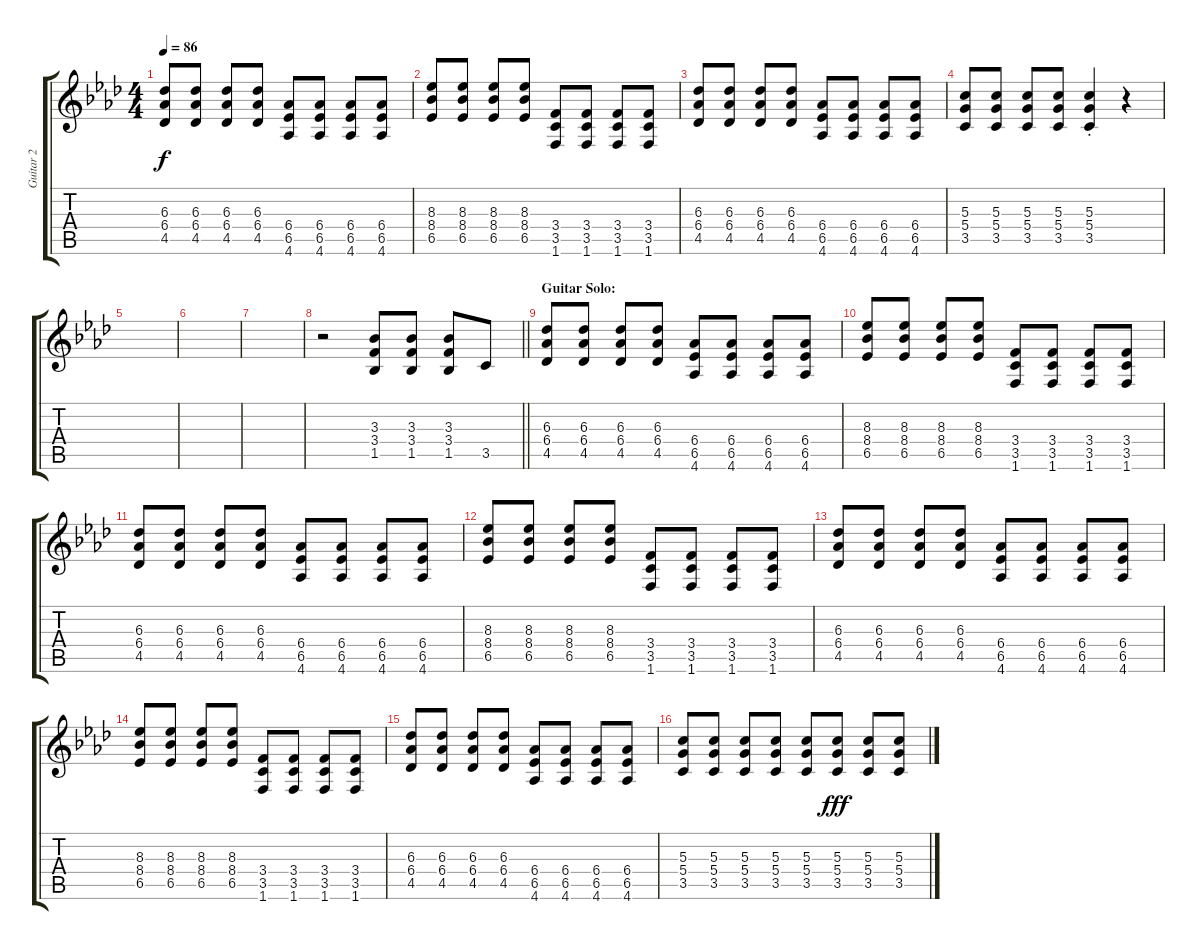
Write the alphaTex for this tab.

\track ("Guitar 2" "Guitar 2") {instrument distortionguitar}
\staff {score tabs}
\tuning (E4 B3 G3 D3 A2 E2) {hide}
\ts (4 4)
\tempo 86
\clef g2
\ks ab
(6.3 6.4 4.5).8{dy f} (6.3 6.4 4.5).8 (6.3 6.4 4.5).8 (6.3 6.4 4.5).8 (6.4 6.5 4.6).8 (6.4 6.5 4.6).8 (6.4 6.5 4.6).8 (6.4 6.5 4.6).8 |
(8.3 8.4 6.5).8 (8.3 8.4 6.5).8 (8.3 8.4 6.5).8 (8.3 8.4 6.5).8 (3.4 3.5 1.6).8 (3.4 3.5 1.6).8 (3.4 3.5 1.6).8 (3.4 3.5 1.6).8 |
(6.3 6.4 4.5).8 (6.3 6.4 4.5).8 (6.3 6.4 4.5).8 (6.3 6.4 4.5).8 (6.4 6.5 4.6).8 (6.4 6.5 4.6).8 (6.4 6.5 4.6).8 (6.4 6.5 4.6).8 |
(5.3 5.4 3.5).8 (5.3 5.4 3.5).8 (5.3 5.4 3.5).8 (5.3 5.4 3.5).8 (5.3{st} 5.4{st} 3.5{st}).4 r.4 |
|
|
|
\barLineRight lightlight
r.2 (3.3 3.4 1.5).8 (3.3 3.4 1.5).8 (3.3 3.4 1.5).8 3.5.8 |
\section ("" "Guitar Solo:")
(6.3 6.4 4.5).8 (6.3 6.4 4.5).8 (6.3 6.4 4.5).8 (6.3 6.4 4.5).8 (6.4 6.5 4.6).8 (6.4 6.5 4.6).8 (6.4 6.5 4.6).8 (6.4 6.5 4.6).8 |
(8.3 8.4 6.5).8 (8.3 8.4 6.5).8 (8.3 8.4 6.5).8 (8.3 8.4 6.5).8 (3.4 3.5 1.6).8 (3.4 3.5 1.6).8 (3.4 3.5 1.6).8 (3.4 3.5 1.6).8 |
(6.3 6.4 4.5).8 (6.3 6.4 4.5).8 (6.3 6.4 4.5).8 (6.3 6.4 4.5).8 (6.4 6.5 4.6).8 (6.4 6.5 4.6).8 (6.4 6.5 4.6).8 (6.4 6.5 4.6).8 |
(8.3 8.4 6.5).8 (8.3 8.4 6.5).8 (8.3 8.4 6.5).8 (8.3 8.4 6.5).8 (3.4 3.5 1.6).8 (3.4 3.5 1.6).8 (3.4 3.5 1.6).8 (3.4 3.5 1.6).8 |
(6.3 6.4 4.5).8 (6.3 6.4 4.5).8 (6.3 6.4 4.5).8 (6.3 6.4 4.5).8 (6.4 6.5 4.6).8 (6.4 6.5 4.6).8 (6.4 6.5 4.6).8 (6.4 6.5 4.6).8 |
(8.3 8.4 6.5).8 (8.3 8.4 6.5).8 (8.3 8.4 6.5).8 (8.3 8.4 6.5).8 (3.4 3.5 1.6).8 (3.4 3.5 1.6).8 (3.4 3.5 1.6).8 (3.4 3.5 1.6).8 |
(6.3 6.4 4.5).8 (6.3 6.4 4.5).8 (6.3 6.4 4.5).8 (6.3 6.4 4.5).8 (6.4 6.5 4.6).8 (6.4 6.5 4.6).8 (6.4 6.5 4.6).8 (6.4 6.5 4.6).8 |
(5.3 5.4 3.5).8 (5.3 5.4 3.5).8 (5.3 5.4 3.5).8 (5.3 5.4 3.5).8 (5.3 5.4 3.5).8 (5.3 5.4 3.5).8{dy fff} (5.3 5.4 3.5).8 (5.3 5.4 3.5).8
